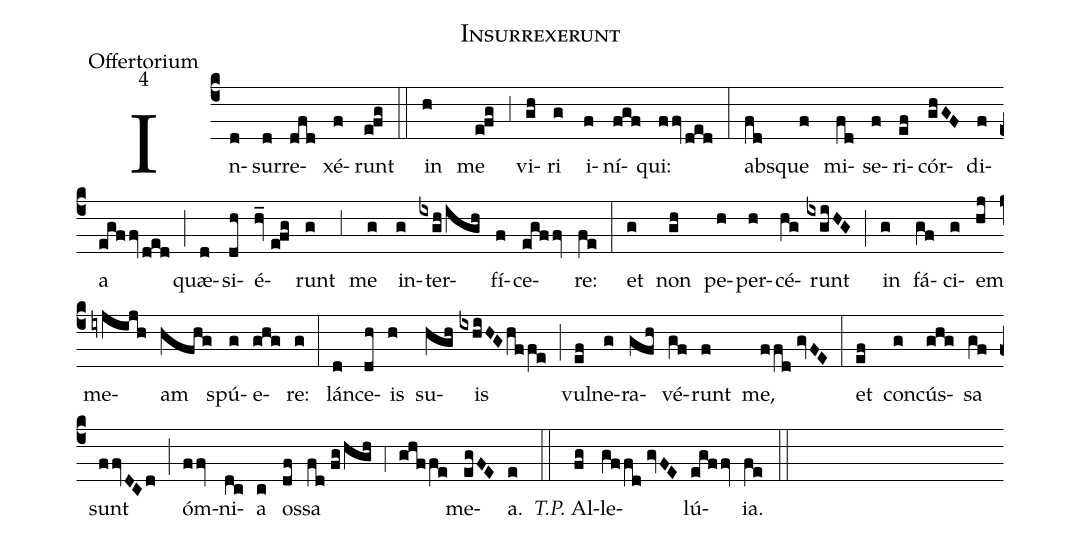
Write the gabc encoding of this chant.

name:Insurrexerunt;
office-part:Offertorium;
mode:4;
%%
(c4) In(d)sur(d)re(dfd)xé(f)runt(e!fg) (::)
in(h) me(e!fg) (,3) vi(gh)ri(g) i(f)ní(fgf)qui:(ffv/ded) (:)
abs(fd)que(f) mi(fd)se(f)ri(ef)cór(ghGF)di(f)a(egffv/ded) (;) quæ(d)si(dh)é(hv_//e!fg)runt(g) (,3) me(g) in(g)ter(ixgh/igh)fí(f)ce(egffv)re:(fe) (:)
et(g) non(gh) pe(h)per(h)cé(hg)runt(ixgiHG) (;) in(g) fá(gf)ci(g)em(hj) me(iyjijh)am(hfhg) spú(g)e(ghg)re:(g) (:)
lán(d)ce(dh)is(h) su(hgh)is(ixhiHG/hffe) (;) vul(ef)ne(g)ra(gfh)vé(gf)runt(f) me,(ffd//gvFE) (:)
et(ef) con(g)cús(ghg)sa(gf) sunt(ffvDCd) (;) óm(ffv)ni(dc)a(c) os(df)sa(fd//fg/hgh) (,4) (ghffe) me(egFE)a.(e) (::) <i>T.P.</i> Al(fg)le(gffd//gvFE)lú(egffv)ia.(fe) (::)
